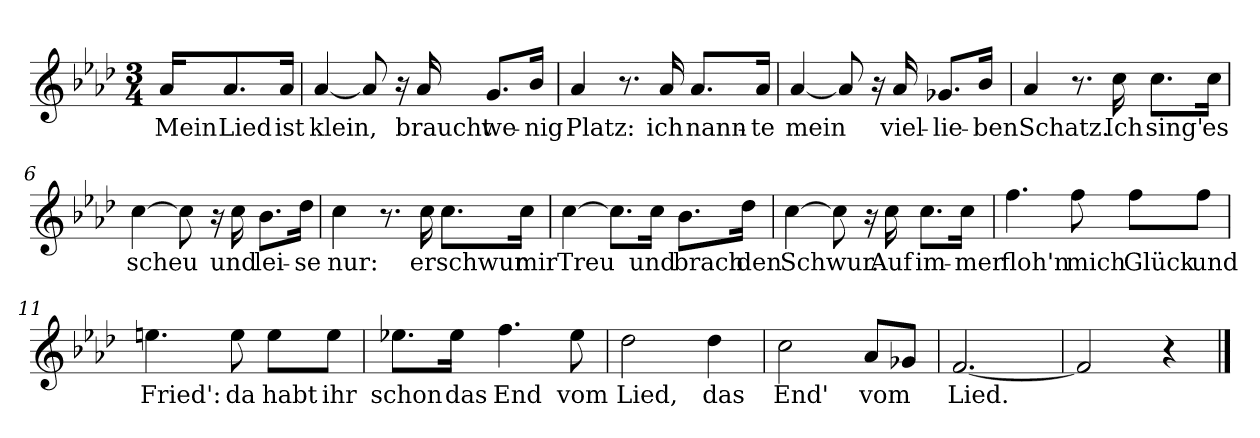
**kern	**text
*part1	*part1
*staff1	*staff1
*clefG2	*
*k[b-e-a-d-]	*
*M3/4	*
=1	=1
!	!LO:LY:b
16a-/KL	Mein
!	!LO:LY:b
8.a-/	Lied
!	!LO:LY:b
16a-/Jk	ist
=2	=2
!	!LO:LY:b
[4a-/	klein,
8a-/]	.
16r	.
!	!LO:LY:b
16a-/	braucht
!	!LO:LY:b
8.g/L	we-
!	!LO:LY:b
16b-/Jk	-nig
=3	=3
!	!LO:LY:b
4a-/	Platz:
8.r	.
!	!LO:LY:b
16a-/	ich
!	!LO:LY:b
8.a-/L	nann-
!	!LO:LY:b
16a-/Jk	-te
=4	=4
!	!LO:LY:b
[4a-/	mein
8a-/]	.
16r	.
!	!LO:LY:b
16a-/	viel-
!	!LO:LY:b
8.g-X/L	-lie-
!	!LO:LY:b
16b-/Jk	-ben
=5	=5
!	!LO:LY:b
4a-/	Schatz.
8.r	.
!	!LO:LY:b
16cc\	Ich
!	!LO:LY:b
8.cc\L	sing'
!	!LO:LY:b
16cc\Jk	es
!!LO:LB:g=z
=6	=6
!	!LO:LY:b
[4cc\	scheu
8cc\]	.
16r	.
!	!LO:LY:b
16cc\	und
!	!LO:LY:b
8.b-\L	lei-
!	!LO:LY:b
16dd-\Jk	-se
=7	=7
!	!LO:LY:b
4cc\	nur:
8.r	.
!	!LO:LY:b
16cc\	er
!	!LO:LY:b
8.cc\L	schwur
!	!LO:LY:b
16cc\Jk	mir
=8	=8
!	!LO:LY:b
[4cc\	Treu
8.cc\L]	.
!	!LO:LY:b
16cc\Jk	und
!	!LO:LY:b
8.b-\L	brach
!	!LO:LY:b
16dd-\Jk	den
=9	=9
!	!LO:LY:b
[4cc\	Schwur.
8cc\]	.
16r	.
!	!LO:LY:b
16cc\	Auf
!	!LO:LY:b
8.cc\L	im-
!	!LO:LY:b
16cc\Jk	-mer
=10	=10
!	!LO:LY:b
4.ff\	floh'n
!	!LO:LY:b
8ff\	mich
!	!LO:LY:b
8ff\L	Glück
!	!LO:LY:b
8ff\J	und
!!LO:LB:g=z
=11	=11
!	!LO:LY:b
4.een\	Fried':
!	!LO:LY:b
8ee\	da
!	!LO:LY:b
8ee\L	habt
!	!LO:LY:b
8ee\J	ihr
=12	=12
!	!LO:LY:b
8.ee-X\L	schon
!	!LO:LY:b
16ee-\Jk	das
!	!LO:LY:b
4.ff\	End
!	!LO:LY:b
8ee-\	vom
=13	=13
!	!LO:LY:b
2dd-\	Lied,
!	!LO:LY:b
4dd-\	das
=14	=14
!	!LO:LY:b
2cc\	End'
!	!LO:LY:b
8a-/L	vom
8g-X/J	.
=15	=15
!	!LO:LY:b
[2.f/	Lied.
=16	=16
2f/]	.
4r	.
==	==
*-	*-
